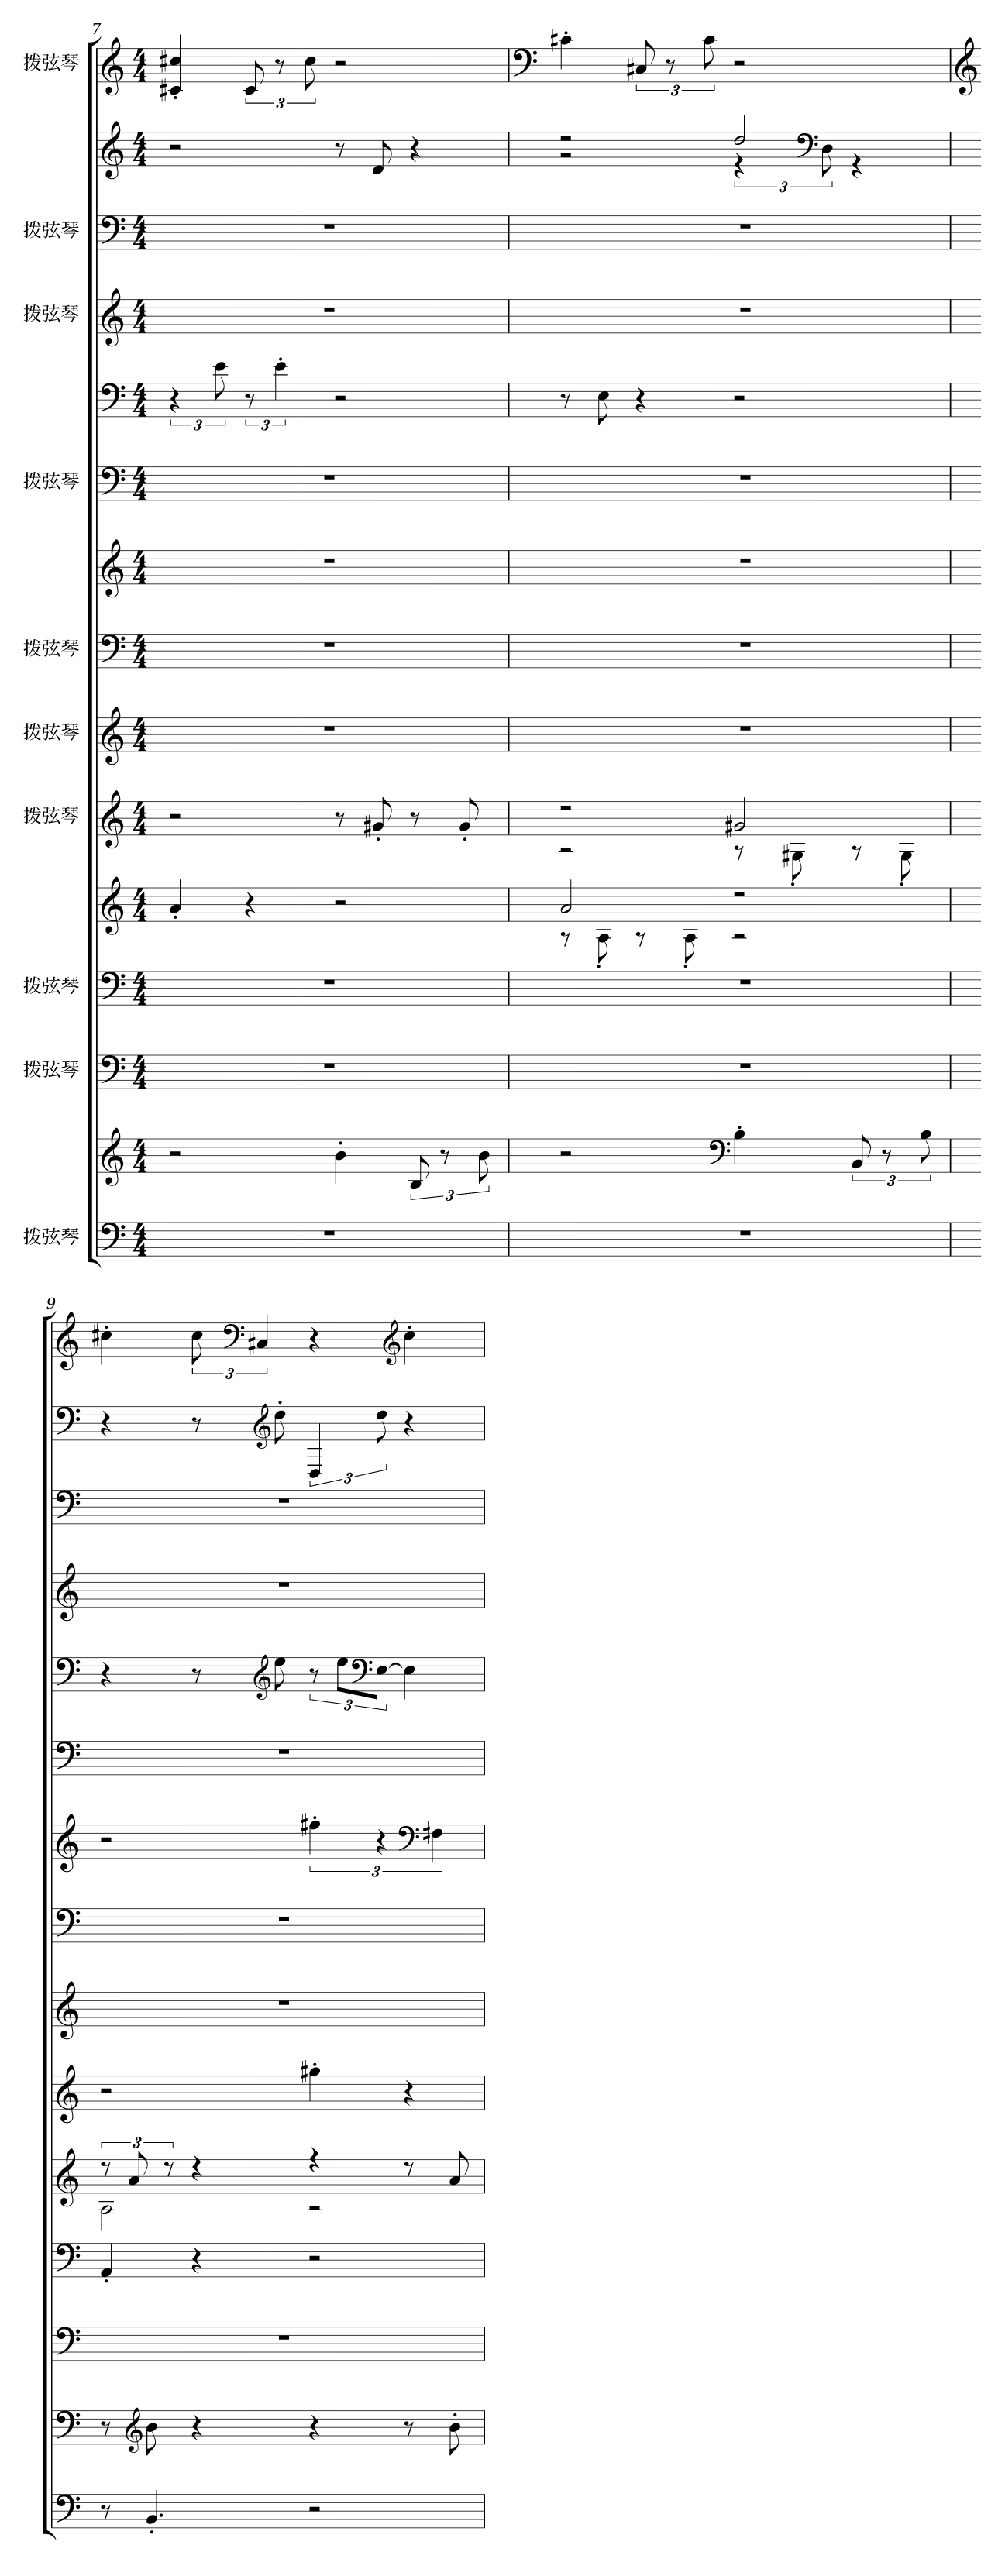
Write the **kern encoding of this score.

**kern	**kern	**kern	**kern	**kern	**kern	**kern	**kern	**kern	**kern	**kern	**kern	**kern	**kern	**kern
*part10	*part10	*part9	*part8	*part8	*part7	*part6	*part5	*part5	*part4	*part4	*part3	*part2	*part2	*part1
*staff15	*staff14	*staff13	*staff12	*staff11	*staff10	*staff9	*staff8	*staff7	*staff6	*staff5	*staff4	*staff3	*staff2	*staff1
*I"拨弦琴	*	*I"拨弦琴	*I"拨弦琴	*	*I"拨弦琴	*I"拨弦琴	*I"拨弦琴	*	*I"拨弦琴	*	*I"拨弦琴	*I"拨弦琴	*	*I"拨弦琴
*clefF4	*clefG2	*clefF4	*clefF4	*clefG2	*clefG2	*clefG2	*clefF4	*clefG2	*clefF4	*clefF4	*clefG2	*clefF4	*clefG2	*clefG2
*k[]	*k[]	*k[]	*k[]	*k[]	*k[]	*k[]	*k[]	*k[]	*k[]	*k[]	*k[]	*k[]	*k[]	*k[]
*M4/4	*M4/4	*M4/4	*M4/4	*M4/4	*M4/4	*M4/4	*M4/4	*M4/4	*M4/4	*M4/4	*M4/4	*M4/4	*M4/4	*M4/4
=7	=7	=7	=7	=7	=7	=7	=7	=7	=7	=7	=7	=7	=7	=7
1r	2r	1r	1r	4a'/	2r	1r	1r	1r	1r	6r	1r	1r	2r	4c#X/' 4cc#X/'
.	.	.	.	.	.	.	.	.	.	12e\	.	.	.	.
.	.	.	.	4r	.	.	.	.	.	12r	.	.	.	12c#/
.	.	.	.	.	.	.	.	.	.	6e'\	.	.	.	12r
.	.	.	.	.	.	.	.	.	.	.	.	.	.	12cc#\
.	4b'\	.	.	2r	8r	.	.	.	.	2r	.	.	8r	2r
.	.	.	.	.	8g#X'/	.	.	.	.	.	.	.	8d/	.
.	12B/	.	.	.	8r	.	.	.	.	.	.	.	4r	.
.	12r	.	.	.	.	.	.	.	.	.	.	.	.	.
.	.	.	.	.	8g#'/	.	.	.	.	.	.	.	.	.
.	12b\	.	.	.	.	.	.	.	.	.	.	.	.	.
!!LO:PB:g=z
=8	=8	=8	=8	=8	=8	=8	=8	=8	=8	=8	=8	=8	=8	=8
*	*	*	*	*	*	*	*	*	*	*	*	*	*	*clefF4
*	*	*	*	*^	*^	*	*	*	*	*	*	*	*^	*
1r	2r	1r	1r	2a/	8r	2r	2r	1r	1r	1r	1r	8r	1r	1r	2r	2r	4c#X'\
.	.	.	.	.	8A'\	.	.	.	.	.	.	8E\	.	.	.	.	.
.	.	.	.	.	8r	.	.	.	.	.	.	4r	.	.	.	.	12C#X/
.	.	.	.	.	.	.	.	.	.	.	.	.	.	.	.	.	12r
.	.	.	.	.	8A'\	.	.	.	.	.	.	.	.	.	.	.	.
.	.	.	.	.	.	.	.	.	.	.	.	.	.	.	.	.	12c#\
*	*clefF4	*	*	*	*	*	*	*	*	*	*	*	*	*	*	*	*
.	4B'\	.	.	2r	2r	2g#X/	8r	.	.	.	.	2r	.	.	2dd/	6r	2r
.	.	.	.	.	.	.	8G#X'\	.	.	.	.	.	.	.	.	.	.
*	*	*	*	*	*	*	*	*	*	*	*	*	*	*	*clefF4	*	*
.	.	.	.	.	.	.	.	.	.	.	.	.	.	.	.	12D\	.
.	12BB/	.	.	.	.	.	8r	.	.	.	.	.	.	.	.	4r	.
.	12r	.	.	.	.	.	.	.	.	.	.	.	.	.	.	.	.
.	.	.	.	.	.	.	8G#'\	.	.	.	.	.	.	.	.	.	.
.	12B\	.	.	.	.	.	.	.	.	.	.	.	.	.	.	.	.
*	*	*	*	*	*	*v	*v	*	*	*	*	*	*	*	*v	*v	*
=9	=9	=9	=9	=9	=9	=9	=9	=9	=9	=9	=9	=9	=9	=9	=9
*	*	*	*	*	*	*	*	*	*	*	*	*	*	*	*clefG2
8r	8r	1r	4AA'/	12r	2A\	2r	1r	1r	2r	1r	4r	1r	1r	4r	4cc#X'\
.	.	.	.	12a/	.	.	.	.	.	.	.	.	.	.	.
*	*clefG2	*	*	*	*	*	*	*	*	*	*	*	*	*	*
4.BB'/	8b\	.	.	.	.	.	.	.	.	.	.	.	.	.	.
.	.	.	.	12r	.	.	.	.	.	.	.	.	.	.	.
.	4r	.	4r	4r	.	.	.	.	.	.	8r	.	.	8r	12cc#\
*	*	*	*	*	*	*	*	*	*	*	*	*	*	*	*clefF4
.	.	.	.	.	.	.	.	.	.	.	.	.	.	.	6C#X/
*	*	*	*	*	*	*	*	*	*	*	*clefG2	*	*	*clefG2	*
.	.	.	.	.	.	.	.	.	.	.	8ee\	.	.	8dd'\	.
2r	4r	.	2r	4r	2r	4gg#X'\	.	.	6ff#X'\	.	12r	.	.	6D/	4r
.	.	.	.	.	.	.	.	.	.	.	12ee\L	.	.	.	.
*	*	*	*	*	*	*	*	*	*	*	*clefF4	*	*	*	*
.	.	.	.	.	.	.	.	.	6r	.	[12E\J	.	.	12dd\	.
*	*	*	*	*	*	*	*	*	*	*	*	*	*	*	*clefG2
.	8r	.	.	8r	.	4r	.	.	.	.	4E\]	.	.	4r	4cc#'\
*	*	*	*	*	*	*	*	*	*clefF4	*	*	*	*	*	*
.	.	.	.	.	.	.	.	.	6F#X\	.	.	.	.	.	.
.	8b'\	.	.	8a/	.	.	.	.	.	.	.	.	.	.	.
*	*	*	*	*v	*v	*	*	*	*	*	*	*	*	*	*
=	=	=	=	=	=	=	=	=	=	=	=	=	=	=
*-	*-	*-	*-	*-	*-	*-	*-	*-	*-	*-	*-	*-	*-	*-
